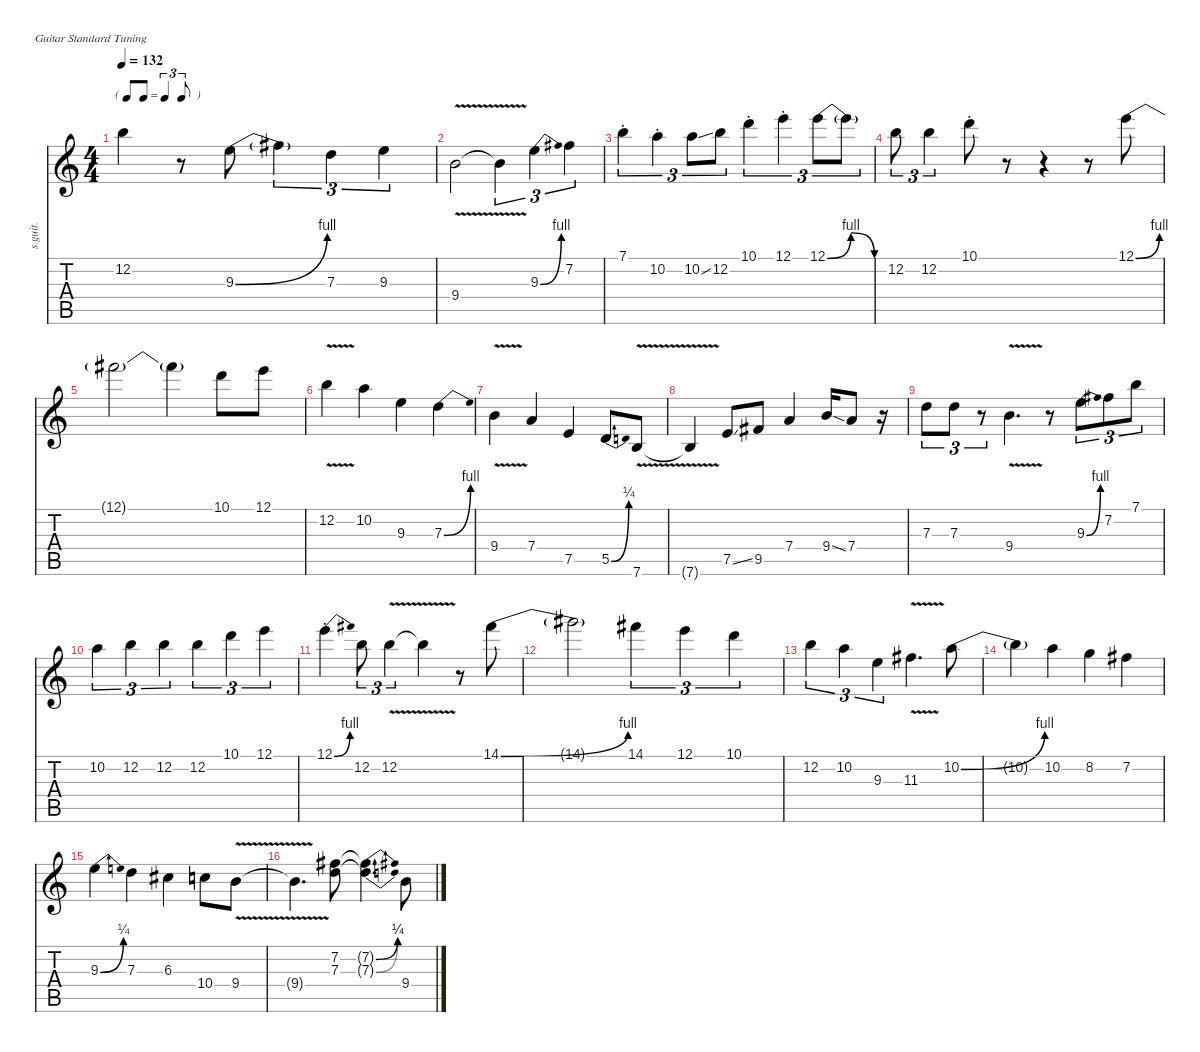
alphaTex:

\defaultSystemsLayout 4
\hideDynamics
\bracketExtendMode nobrackets
\track ("David Gilmour | Fender Stratocaster | Lead Guitar 2" "s.guit.") {instrument overdrivenguitar}
\staff {score tabs}
\tuning (E4 B3 G3 D3 A2 E2)
\ts (4 4)
\tf triplet8th
\tempo 132
\clef g2
\ks c
12.2{t}.4{dy f} r.8 9.3{be (bend 0 0 15 4)}.8 9.3{t}.4{tu (3 2)} 7.3.4{tu (3 2)} 9.3.4{tu (3 2)} |
9.4{v}.2 9.4{t}.4{tu (3 2)} 9.3{be (bend 0 0 15 4)}.4{tu (3 2)} 7.2{acc #}.4{tu (3 2)} |
7.1{st}.4{tu (3 2)} 10.2{st}.4{tu (3 2)} 10.2{ss}.8{tu (3 2)} 12.2.8{tu (3 2)} 10.1{st}.4{tu (3 2)} 12.1{st}.4{tu (3 2)} 12.1{be (bendrelease 0 0 30 4 30 4 60 0)}.8{tu (3 2)} 12.1{t}.8{tu (3 2)} |
12.2.8{tu (3 2)} 12.2.4{tu (3 2)} 10.1{st}.8 r.8 r.4 r.8 12.1{be (bend 0 0 15 4)}.8 |
12.1{t}.2 12.1{t}.4 10.1.8 12.1.8 |
12.2{v}.4 10.2.4 9.3.4 7.3{be (bend 0 0 15 4)}.4 |
9.4{v}.4 7.4.4 7.5.4 5.5{be (bend 0 0 15 1)}.8 7.6{v}.8 |
7.6{t}.4 7.5{ss}.8 9.5{acc #}.8 7.4.4 9.4{ss}.16 7.4.8 r.16 |
7.3.8{tu (3 2)} 7.3.8{tu (3 2)} r.8{tu (3 2)} 9.4{v}.4{d} r.8 9.3{be (bend 0 0 15 4)}.8{tu (3 2)} 7.2{acc #}.8{tu (3 2)} 7.1.8{tu (3 2)} |
10.2.4{tu (3 2)} 12.2.4{tu (3 2)} 12.2.4{tu (3 2)} 12.2.4{tu (3 2)} 10.1.4{tu (3 2)} 12.1.4{tu (3 2)} |
12.1{be (bend 0 0 15 4) st}.4 12.2.8{tu (3 2)} 12.2{v}.4{tu (3 2)} 12.2{t}.4 r.8 14.1{be (bend 0 0 15 4) acc #}.8 |
14.1{t}.2 14.1{acc #}.4{tu (3 2)} 12.1.4{tu (3 2)} 10.1.4{tu (3 2)} |
12.2.4{tu (3 2)} 10.2.4{tu (3 2)} 9.3.4{tu (3 2)} 11.3{v acc #}.4{d} 10.2{be (bend 0 0 15 4)}.8 |
10.2{t}.4 10.2.4 8.2.4 7.2{acc #}.4 |
9.3{be (bend 0 0 15 1)}.4 7.3.4 6.3{acc #}.4 10.4.8 9.4{v}.8 |
9.4{t}.4{d} (7.2{acc #} 7.3).8 (7.2{be (bend 0 0 15 1) t acc #} 7.3{be (bend 0 0 15 1) t}).4{d} 9.4.8
